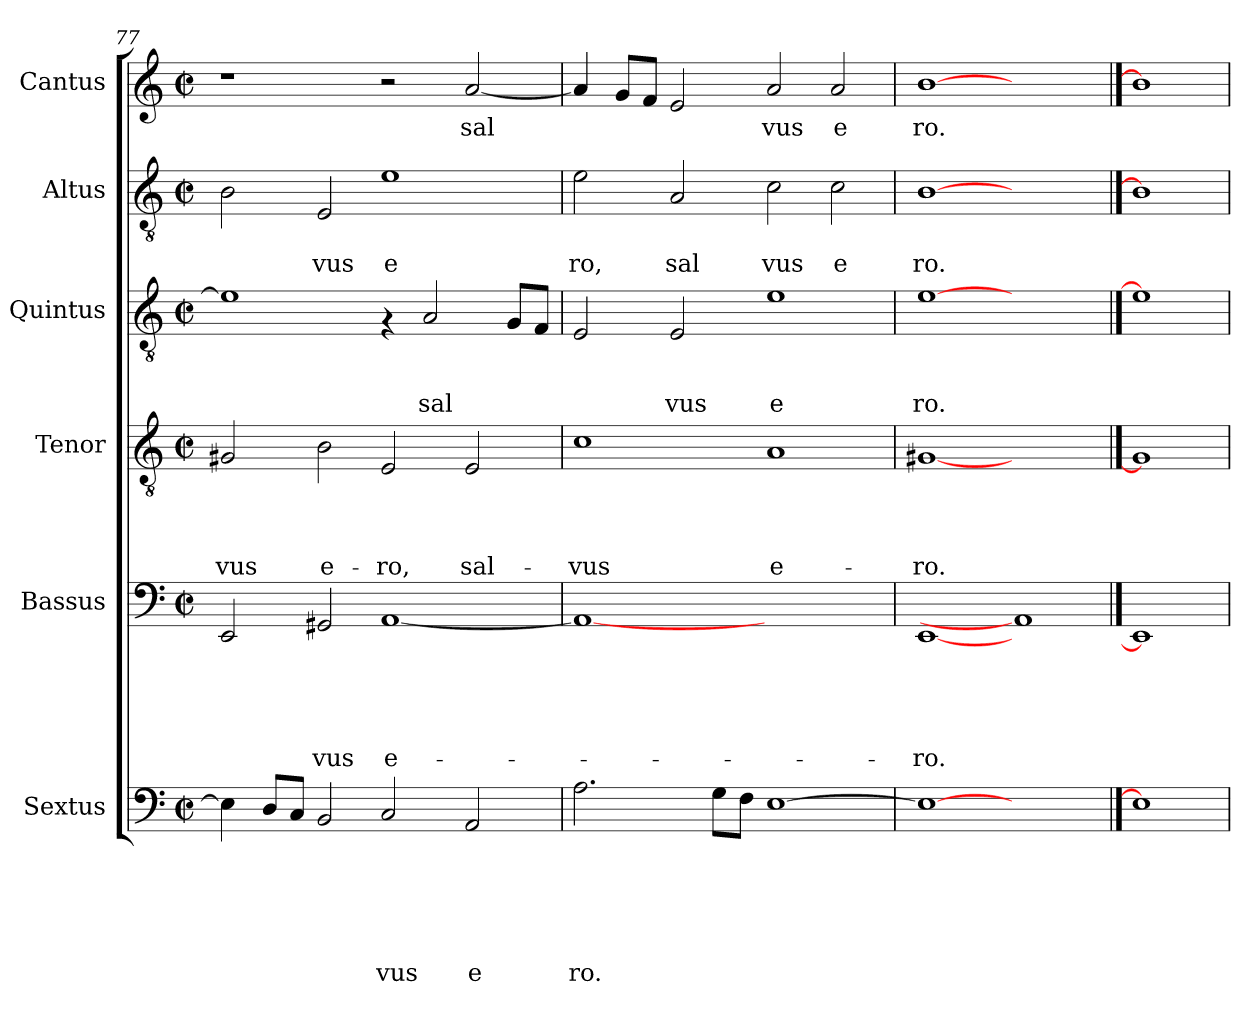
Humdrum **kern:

**kern	**text	**text	**text	**text	**text	**text	**kern	**text	**text	**text	**text	**text	**kern	**text	**text	**text	**text	**kern	**text	**text	**text	**kern	**text	**text	**kern	**text
*part6	*part6	*part6	*part6	*part6	*part6	*part6	*part5	*part5	*part5	*part5	*part5	*part5	*part4	*part4	*part4	*part4	*part4	*part3	*part3	*part3	*part3	*part2	*part2	*part2	*part1	*part1
*staff6	*staff6	*staff6	*staff6	*staff6	*staff6	*staff6	*staff5	*staff5	*staff5	*staff5	*staff5	*staff5	*staff4	*staff4	*staff4	*staff4	*staff4	*staff3	*staff3	*staff3	*staff3	*staff2	*staff2	*staff2	*staff1	*staff1
*I"Sextus	*	*	*	*	*	*	*I"Bassus	*	*	*	*	*	*I"Tenor	*	*	*	*	*I"Quintus	*	*	*	*I"Altus	*	*	*I"Cantus	*
*clefF4	*	*	*	*	*	*	*clefF4	*	*	*	*	*	*clefGv2	*	*	*	*	*clefGv2	*	*	*	*clefGv2	*	*	*clefG2	*
*k[]	*	*	*	*	*	*	*k[]	*	*	*	*	*	*k[]	*	*	*	*	*k[]	*	*	*	*k[]	*	*	*k[]	*
*C:	*	*	*	*	*	*	*C:	*	*	*	*	*	*C:	*	*	*	*	*C:	*	*	*	*C:	*	*	*C:	*
*M2/2	*	*	*	*	*	*	*M2/2	*	*	*	*	*	*M2/2	*	*	*	*	*M2/2	*	*	*	*M2/2	*	*	*M2/2	*
*met(c|)	*	*	*	*	*	*	*met(c|)	*	*	*	*	*	*met(c|)	*	*	*	*	*met(c|)	*	*	*	*met(c|)	*	*	*met(c|)	*
=77	=77	=77	=77	=77	=77	=77	=77	=77	=77	=77	=77	=77	=77	=77	=77	=77	=77	=77	=77	=77	=77	=77	=77	=77	=77	=77
!	!	!	!	!	!	!	!	!	!	!	!	!	!	!	!	!	!LO:LY:b	!	!	!	!	!	!	!	!	!
4E\]	.	.	.	.	.	.	2EE/	.	.	.	.	.	2G#X/	.	.	.	-vus	1e]	.	.	.	2B\	.	.	1r	.
8D/L	.	.	.	.	.	.	.	.	.	.	.	.	.	.	.	.	.	.	.	.	.	.	.	.	.	.
8C/J	.	.	.	.	.	.	.	.	.	.	.	.	.	.	.	.	.	.	.	.	.	.	.	.	.	.
!	!	!	!	!	!	!	!	!	!	!	!	!LO:LY:b	!	!	!	!	!LO:LY:b	!	!	!	!	!	!	!LO:LY:b	!	!
2BB/	.	.	.	.	.	.	2GG#X/	.	.	.	.	-vus	2B\	.	.	.	e-	.	.	.	.	2E/	.	vus	.	.
!	!	!	!	!	!	!LO:LY:b	!	!	!	!	!	!LO:LY:b	!	!	!	!	!LO:LY:b	!	!	!	!	!	!	!LO:LY:b	!	!
2C/	.	.	.	.	.	vus	[<1AA	.	.	.	.	e-	2E/	.	.	.	-ro,	4rF	.	.	.	1e	.	e	2r	.
!	!	!	!	!	!	!	!	!	!	!	!	!	!	!	!	!	!	!	!	!	!LO:LY:b	!	!	!	!	!
.	.	.	.	.	.	.	.	.	.	.	.	.	.	.	.	.	.	2A/	.	.	sal	.	.	.	.	.
!	!	!	!	!	!	!LO:LY:b	!	!	!	!	!	!	!	!	!	!	!LO:LY:b	!	!	!	!	!	!	!	!	!LO:LY:b
2AA/	.	.	.	.	.	e	.	.	.	.	.	.	2E/	.	.	.	sal-	.	.	.	.	.	.	.	[<2a/	sal
.	.	.	.	.	.	.	.	.	.	.	.	.	.	.	.	.	.	8G/L	.	.	.	.	.	.	.	.
.	.	.	.	.	.	.	.	.	.	.	.	.	.	.	.	.	.	8F/J	.	.	.	.	.	.	.	.
=78	=78	=78	=78	=78	=78	=78	=78	=78	=78	=78	=78	=78	=78	=78	=78	=78	=78	=78	=78	=78	=78	=78	=78	=78	=78	=78
!	!	!	!	!	!	!LO:LY:b	!	!	!	!	!	!	!	!	!	!	!LO:LY:b	!	!	!	!	!	!	!LO:LY:b	!	!
2.A\	.	.	.	.	.	ro.	1AA_	.	.	.	.	.	1c	.	.	.	-vus	2E/	.	.	.	2e\	.	ro,	4a/]	.
.	.	.	.	.	.	.	.	.	.	.	.	.	.	.	.	.	.	.	.	.	.	.	.	.	8g/L	.
.	.	.	.	.	.	.	.	.	.	.	.	.	.	.	.	.	.	.	.	.	.	.	.	.	8f/J	.
!	!	!	!	!	!	!	!	!	!	!	!	!	!	!	!	!	!	!	!	!	!LO:LY:b	!	!	!LO:LY:b	!	!
.	.	.	.	.	.	.	.	.	.	.	.	.	.	.	.	.	.	2E/	.	.	vus	2A/	.	sal	2e/	.
8G\L	.	.	.	.	.	.	.	.	.	.	.	.	.	.	.	.	.	.	.	.	.	.	.	.	.	.
8F\J	.	.	.	.	.	.	.	.	.	.	.	.	.	.	.	.	.	.	.	.	.	.	.	.	.	.
!	!	!	!	!	!	!	!	!	!	!	!	!	!	!	!	!	!LO:LY:b	!	!	!	!LO:LY:b	!	!	!LO:LY:b	!	!LO:LY:b
[>1E	.	.	.	.	.	.	1ryy	.	.	.	.	.	1A	.	.	.	e-	1e	.	.	e	2c\	.	vus	2a/	vus
!	!	!	!	!	!	!	!	!	!	!	!	!	!	!	!	!	!	!	!	!	!	!	!	!LO:LY:b	!	!LO:LY:b
.	.	.	.	.	.	.	.	.	.	.	.	.	.	.	.	.	.	.	.	.	.	2c\	.	e	2a/	e
=79	=79	=79	=79	=79	=79	=79	=79	=79	=79	=79	=79	=79	=79	=79	=79	=79	=79	=79	=79	=79	=79	=79	=79	=79	=79	=79
!	!	!	!	!	!	!	!	!	!	!	!	!LO:LY:b	!	!	!	!	!LO:LY:b	!	!	!	!LO:LY:b	!	!	!LO:LY:b	!	!LO:LY:b
1E_	.	.	.	.	.	.	[1EE	.	.	.	.	-ro.	[1G#X	.	.	.	-ro.	[1e	.	.	ro.	[1B	.	ro.	[1b	ro.
1ryy	.	.	.	.	.	.	1AA]	.	.	.	.	.	1ryy	.	.	.	.	1ryy	.	.	.	1ryy	.	.	1ryy	.
==80	==80	==80	==80	==80	==80	==80	==80	==80	==80	==80	==80	==80	==80	==80	==80	==80	==80	==80	==80	==80	==80	==80	==80	==80	==80	==80
1E]	.	.	.	.	.	.	1EE]	.	.	.	.	.	1G#]	.	.	.	.	1e]	.	.	.	1B]	.	.	1b]	.
=	=	=	=	=	=	=	=	=	=	=	=	=	=	=	=	=	=	=	=	=	=	=	=	=	=	=
*-	*-	*-	*-	*-	*-	*-	*-	*-	*-	*-	*-	*-	*-	*-	*-	*-	*-	*-	*-	*-	*-	*-	*-	*-	*-	*-
